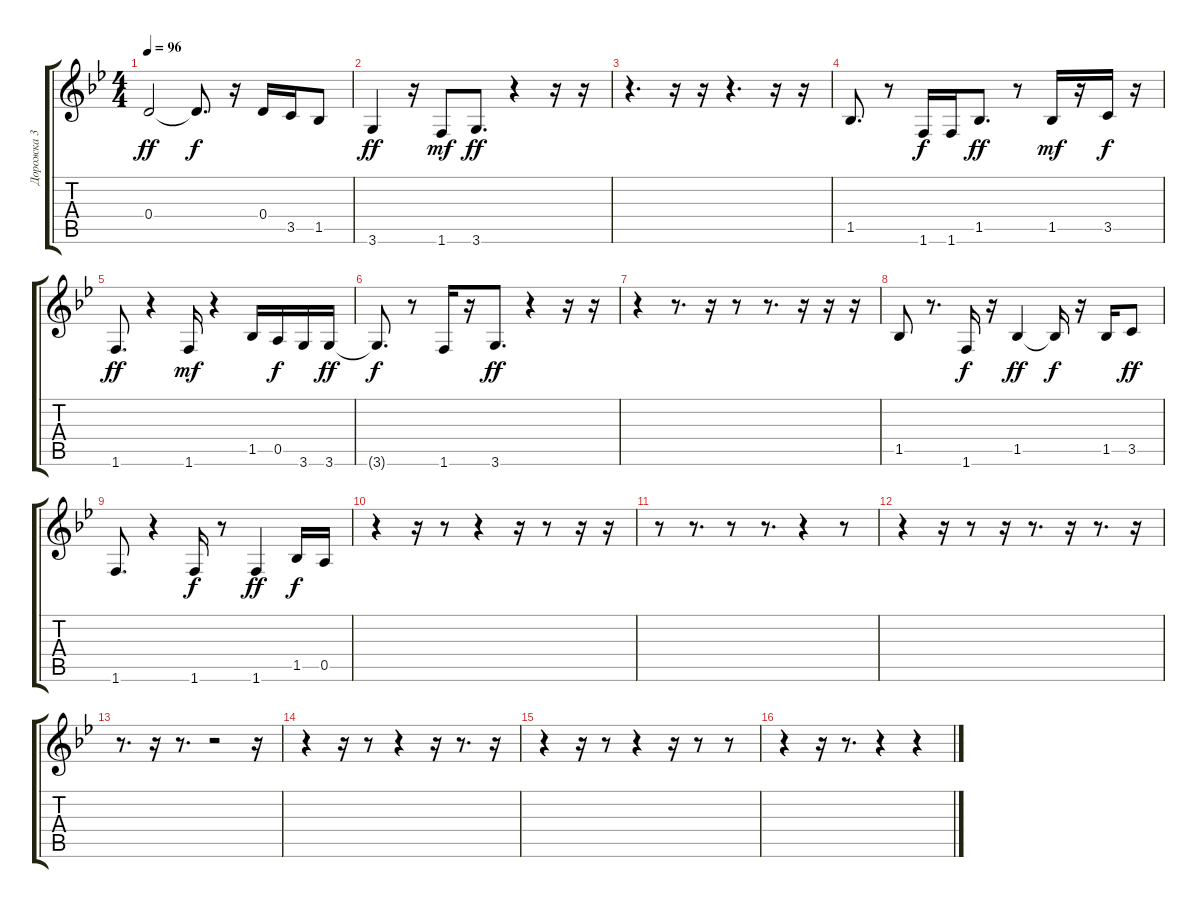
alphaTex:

\track ("Дорожка 3" "Дорожка 3") {instrument electricbassfinger}
\staff {score tabs}
\tuning (E4 B3 G3 D3 A2 E2) {hide}
\ts (4 4)
\tempo 96
\clef g2
\ks bb
0.4.2{dy ff} 0.4{t}.8{d dy f} r.16 0.4.16 3.5.16 1.5.8 |
3.6.4{dy ff} r.16 1.6.8{dy mf} 3.6.8{d dy ff} r.4 r.16 r.16 |
r.4{d} r.16 r.16 r.4{d} r.16 r.16 |
1.5.8{d} r.8 1.6.16{dy f} 1.6.16 1.5.8{d dy ff} r.8 1.5.16{dy mf} r.16 3.5.16{dy f} r.16 |
1.6.8{d dy ff} r.4 1.6.16{dy mf} r.4 1.5.16 0.5.16{dy f} 3.6.16 3.6.16{dy ff} |
3.6{t}.8{d dy f} r.8 1.6.16 r.16 3.6.8{d dy ff} r.4 r.16 r.16 |
r.4 r.8{d} r.16 r.8 r.8{d} r.16 r.16 r.16 |
1.5.8 r.8{d} 1.6.16{dy f} r.16 1.5.4{dy ff} 1.5{t}.16{dy f} r.16 1.5.16 3.5.8{dy ff} |
1.6.8{d} r.4 1.6.16{dy f} r.8 1.6.4{dy ff} 1.5.16{dy f} 0.5.16 |
r.4 r.16 r.8 r.4 r.16 r.8 r.16 r.16 |
r.8 r.8{d} r.8 r.8{d} r.4 r.8 |
r.4 r.16 r.8 r.16 r.8{d} r.16 r.8{d} r.16 |
r.8{d} r.16 r.8{d} r.2 r.16 |
r.4 r.16 r.8 r.4 r.16 r.8{d} r.16 |
r.4 r.16 r.8 r.4 r.16 r.8 r.8 |
r.4 r.16 r.8{d} r.4 r.4
